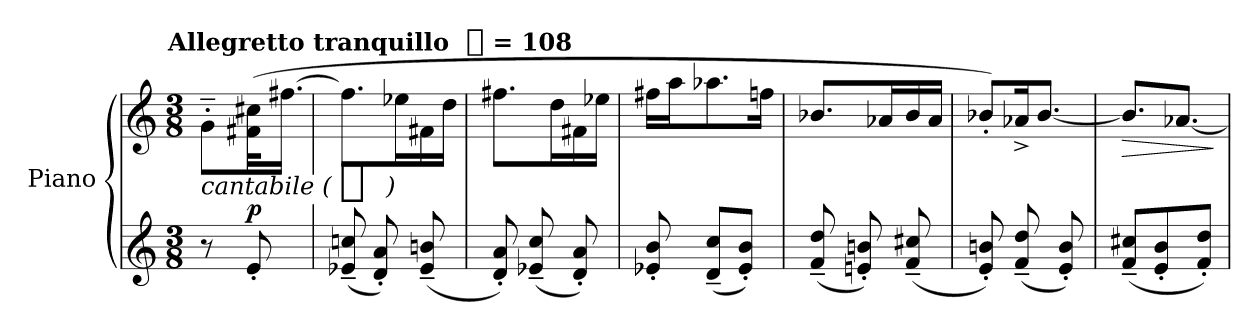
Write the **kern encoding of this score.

**kern	**kern	**dynam
*part1	*part1	*part1
*staff2	*staff1	*staff1/2
*I"Piano	*	*
*I'Pno.	*	*
*clefG2	*clefG2	*
*k[]	*k[]	*
*C:	*C:	*
!!LO:TX:omd:t=Allegretto tranquillo  [8th] = 108
*M3/8	*M3/8	*
*MM54	*MM54	*
=	=	=
!	!	!LO:DY:t=cantabile ( %s )
8r	8g'~L	mp
8e'	(32f#X 32cc#XKL	p
.	[16.ff#XJJ	.
=1	=1	=1
(8e-X~ 8ccn~	8.ff#L]	.
8d' 8a')	.	.
.	16ee-XL	.
(8e-~ 8bn~	16f#X	.
.	16ddJJ	.
=2	=2	=2
8d' 8a')	8.ff#XL	.
(8e-X~ 8cc~	.	.
.	16ddL	.
8d' 8a')	16f#X	.
.	16ee-XJJ	.
=3	=3	=3
8e-X' 8b'	16ff#XLL	.
.	16aaJ	.
(8d~/ 8cc~/L	8.aa-X	.
8e-'/ 8b'/J)	.	.
.	16ffnJk	.
=4	=4	=4
(8f~ 8dd~	8.b-XL	.
8en' 8bn')	.	.
.	16a-XL	.
(8f~ 8cc#X~	16b-	.
.	16a-JJ	.
=5	=5	=5
8e' 8bn')	8b-X'/L)	.
(8f~ 8dd~	16a-X^/K	.
.	[8.b-/J	.
8e' 8b')	.	.
=6	=6	=6
!	!	!LO:HP:b
(8f~/ 8cc#X~/L	8.b-L]	>
8e'/ 8b'/	.	.
.	[8.a-XJ	.
8f'/ 8dd'/J)	.	.
.	.	]
=	=	=
*-	*-	*-
